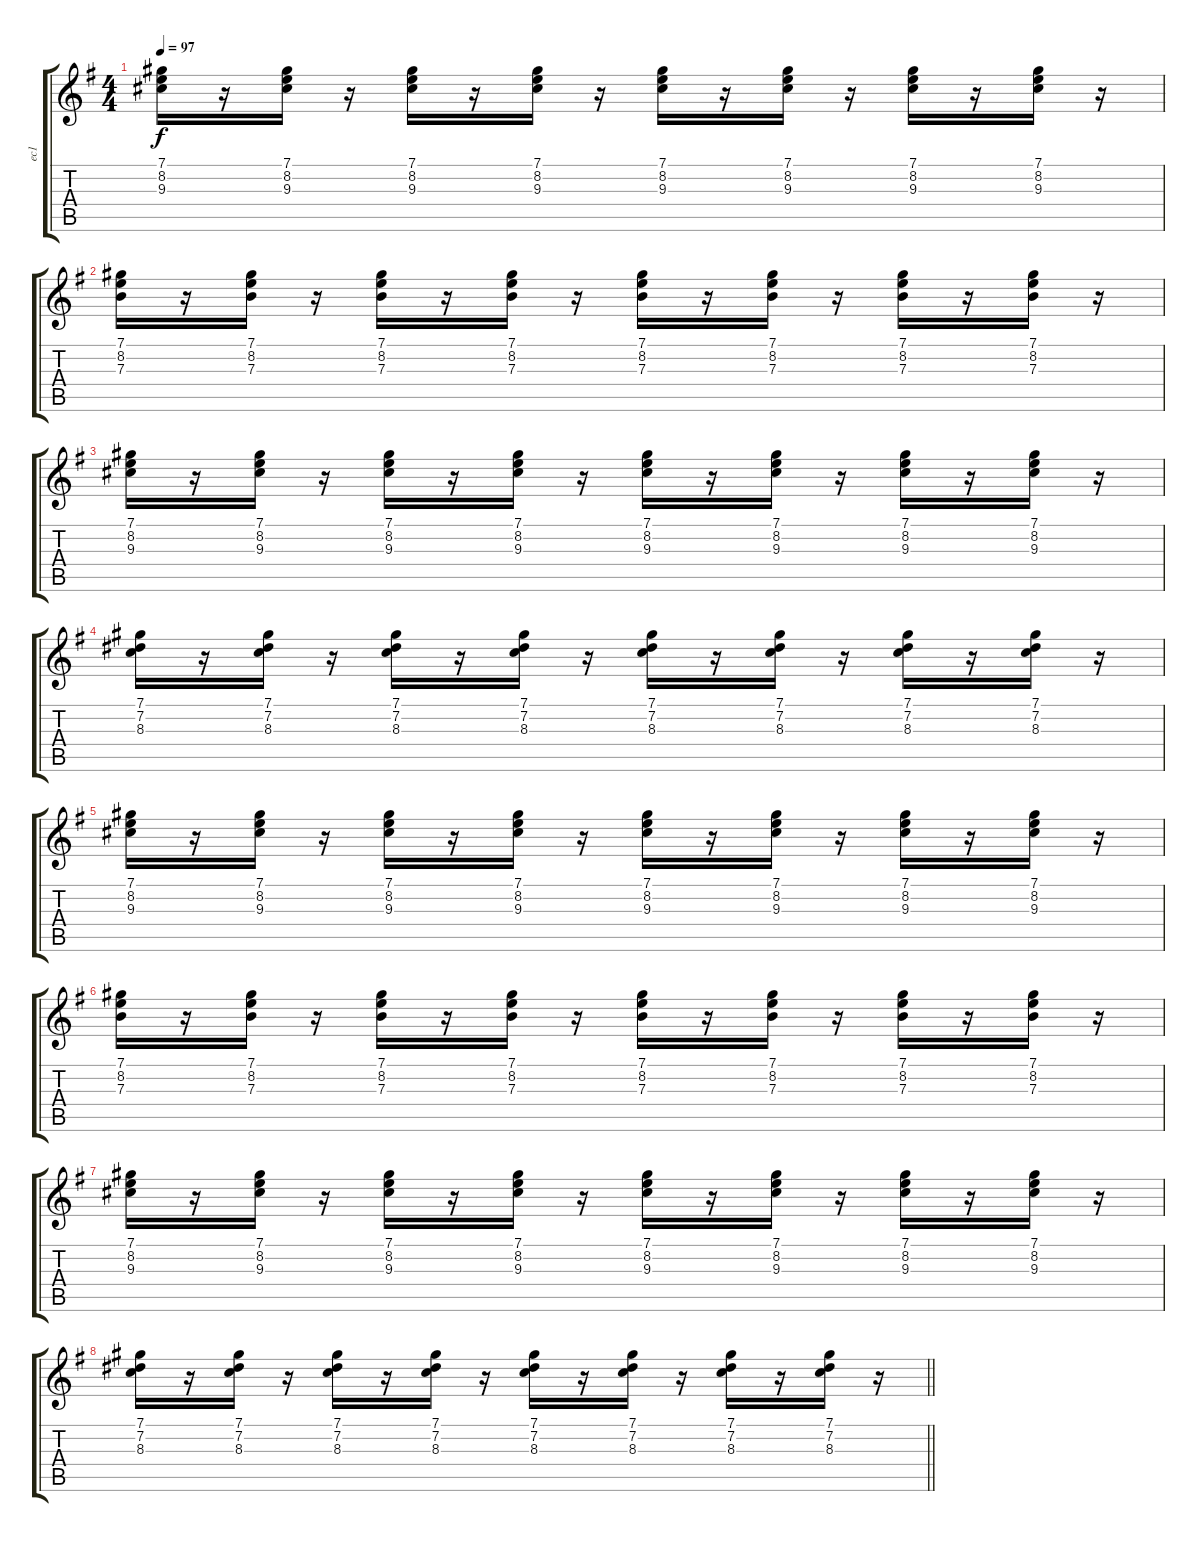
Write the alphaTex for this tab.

\track ("ec1" "ec1") {instrument electricguitarclean}
\staff {score tabs}
\tuning (Db4 Ab3 E3 B2 Gb2 Db2) {hide}
\ts (4 4)
\tempo 97
\clef g2
\ks g
(7.1 8.2 9.3).16{dy f} r.16 (7.1 8.2 9.3).16 r.16 (7.1 8.2 9.3).16 r.16 (7.1 8.2 9.3).16 r.16 (7.1 8.2 9.3).16 r.16 (7.1 8.2 9.3).16 r.16 (7.1 8.2 9.3).16 r.16 (7.1 8.2 9.3).16 r.16 |
(7.1 8.2 7.3).16 r.16 (7.1 8.2 7.3).16 r.16 (7.1 8.2 7.3).16 r.16 (7.1 8.2 7.3).16 r.16 (7.1 8.2 7.3).16 r.16 (7.1 8.2 7.3).16 r.16 (7.1 8.2 7.3).16 r.16 (7.1 8.2 7.3).16 r.16 |
(7.1 8.2 9.3).16 r.16 (7.1 8.2 9.3).16 r.16 (7.1 8.2 9.3).16 r.16 (7.1 8.2 9.3).16 r.16 (7.1 8.2 9.3).16 r.16 (7.1 8.2 9.3).16 r.16 (7.1 8.2 9.3).16 r.16 (7.1 8.2 9.3).16 r.16 |
(7.1 7.2 8.3).16 r.16 (7.1 7.2 8.3).16 r.16 (7.1 7.2 8.3).16 r.16 (7.1 7.2 8.3).16 r.16 (7.1 7.2 8.3).16 r.16 (7.1 7.2 8.3).16 r.16 (7.1 7.2 8.3).16 r.16 (7.1 7.2 8.3).16 r.16 |
(7.1 8.2 9.3).16 r.16 (7.1 8.2 9.3).16 r.16 (7.1 8.2 9.3).16 r.16 (7.1 8.2 9.3).16 r.16 (7.1 8.2 9.3).16 r.16 (7.1 8.2 9.3).16 r.16 (7.1 8.2 9.3).16 r.16 (7.1 8.2 9.3).16 r.16 |
(7.1 8.2 7.3).16 r.16 (7.1 8.2 7.3).16 r.16 (7.1 8.2 7.3).16 r.16 (7.1 8.2 7.3).16 r.16 (7.1 8.2 7.3).16 r.16 (7.1 8.2 7.3).16 r.16 (7.1 8.2 7.3).16 r.16 (7.1 8.2 7.3).16 r.16 |
(7.1 8.2 9.3).16 r.16 (7.1 8.2 9.3).16 r.16 (7.1 8.2 9.3).16 r.16 (7.1 8.2 9.3).16 r.16 (7.1 8.2 9.3).16 r.16 (7.1 8.2 9.3).16 r.16 (7.1 8.2 9.3).16 r.16 (7.1 8.2 9.3).16 r.16 |
\barLineRight lightlight
(7.1 7.2 8.3).16 r.16 (7.1 7.2 8.3).16 r.16 (7.1 7.2 8.3).16 r.16 (7.1 7.2 8.3).16 r.16 (7.1 7.2 8.3).16 r.16 (7.1 7.2 8.3).16 r.16 (7.1 7.2 8.3).16 r.16 (7.1 7.2 8.3).16 r.16
